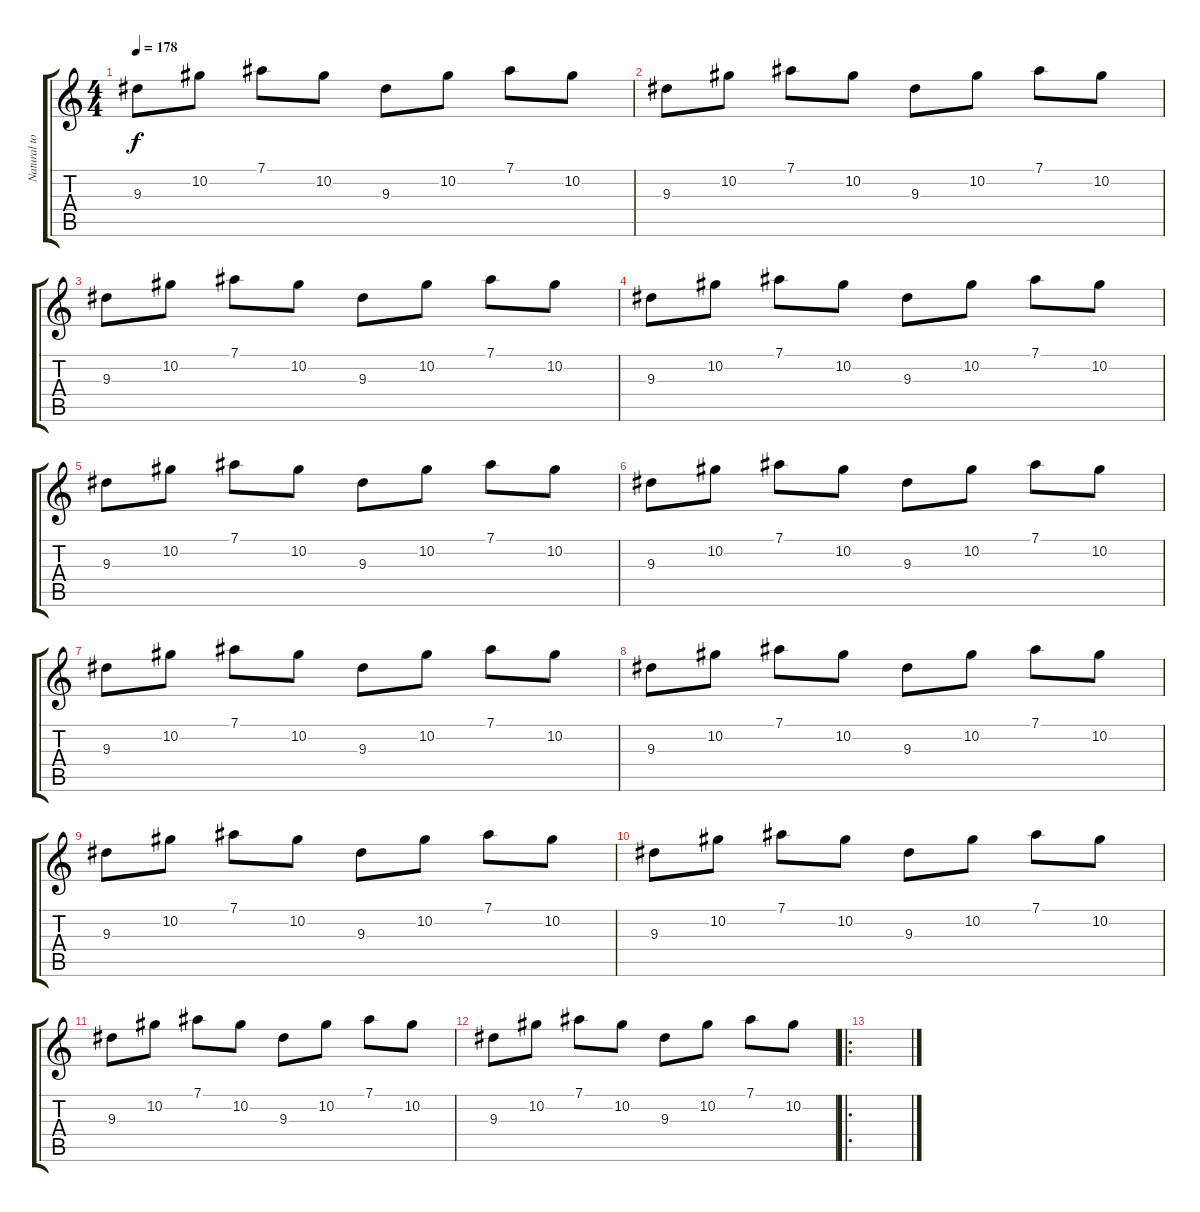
\track ("Natural tone" "Natural to") {instrument electricguitarclean}
\staff {score tabs}
\tuning (Eb4 Bb3 Gb3 Db3 Ab2 Eb2) {hide}
\ts (4 4)
\tempo 178
\clef g2
\ks c
9.3.8{dy f instrument electricguitarclean} 10.2.8 7.1.8 10.2.8 9.3.8 10.2.8 7.1.8 10.2.8 |
9.3.8 10.2.8 7.1.8 10.2.8 9.3.8 10.2.8 7.1.8 10.2.8 |
9.3.8 10.2.8 7.1.8 10.2.8 9.3.8 10.2.8 7.1.8 10.2.8 |
9.3.8 10.2.8 7.1.8 10.2.8 9.3.8 10.2.8 7.1.8 10.2.8 |
9.3.8 10.2.8 7.1.8 10.2.8 9.3.8 10.2.8 7.1.8 10.2.8 |
9.3.8 10.2.8 7.1.8 10.2.8 9.3.8 10.2.8 7.1.8 10.2.8 |
9.3.8 10.2.8 7.1.8 10.2.8 9.3.8 10.2.8 7.1.8 10.2.8 |
9.3.8 10.2.8 7.1.8 10.2.8 9.3.8 10.2.8 7.1.8 10.2.8 |
9.3.8 10.2.8 7.1.8 10.2.8 9.3.8 10.2.8 7.1.8 10.2.8 |
9.3.8 10.2.8 7.1.8 10.2.8 9.3.8 10.2.8 7.1.8 10.2.8 |
9.3.8 10.2.8 7.1.8 10.2.8 9.3.8 10.2.8 7.1.8 10.2.8 |
9.3.8 10.2.8 7.1.8 10.2.8 9.3.8 10.2.8 7.1.8 10.2.8 |
\ro
